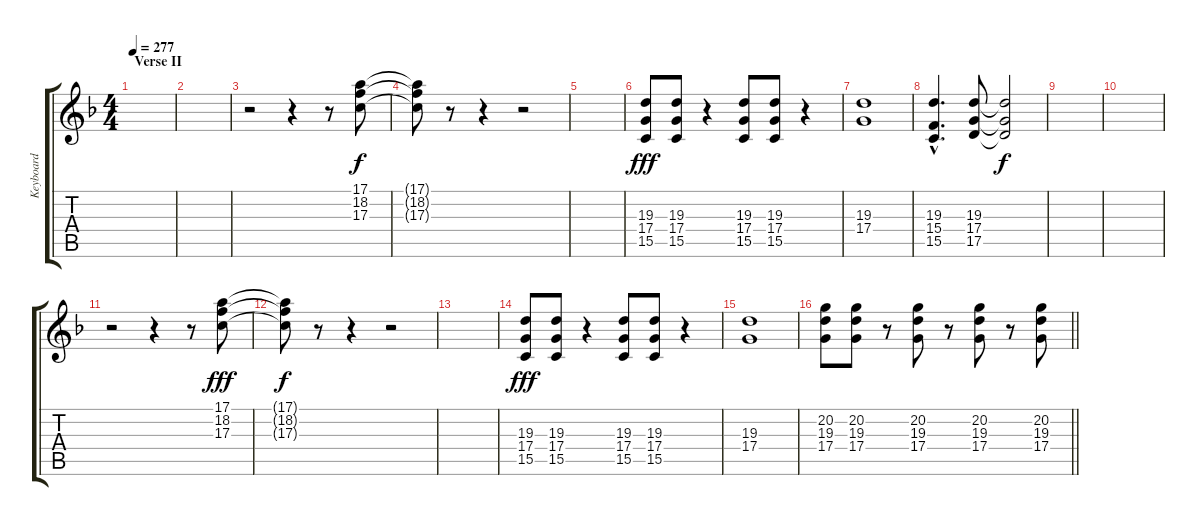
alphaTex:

\track ("Keyboard" "Keyboard") {instrument rockorgan}
\staff {score tabs}
\tuning (E4 B3 G3 D3 A2 E2) {hide}
\ts (4 4)
\section ("" "Verse II")
\tempo 277
\clef g2
\ks f
|
|
r.2 r.4 r.8 (17.1 18.2 17.3).8 |
(17.1{t} 18.2{t} 17.3{t}).8{dy f} r.8 r.4 r.2 |
|
(19.3 17.4 15.5).8{dy fff} (19.3 17.4 15.5).8 r.4 (19.3 17.4 15.5).8 (19.3 17.4 15.5).8 r.4 |
(19.3 17.4).1 |
(19.3{hac} 15.4{hac} 15.5{hac}).4{d} (19.3 17.4 17.5).8 (19.3{t} 17.4{t} 17.5{t}).2{dy f} |
|
|
r.2 r.4 r.8 (17.1 18.2 17.3).8{dy fff} |
(17.1{t} 18.2{t} 17.3{t}).8{dy f} r.8 r.4 r.2 |
|
(19.3 17.4 15.5).8{dy fff} (19.3 17.4 15.5).8 r.4 (19.3 17.4 15.5).8 (19.3 17.4 15.5).8 r.4 |
(19.3 17.4).1 |
\barLineRight lightlight
(20.2 19.3 17.4).8 (20.2 19.3 17.4).8 r.8 (20.2 19.3 17.4).8 r.8 (20.2 19.3 17.4).8 r.8 (20.2 19.3 17.4).8
